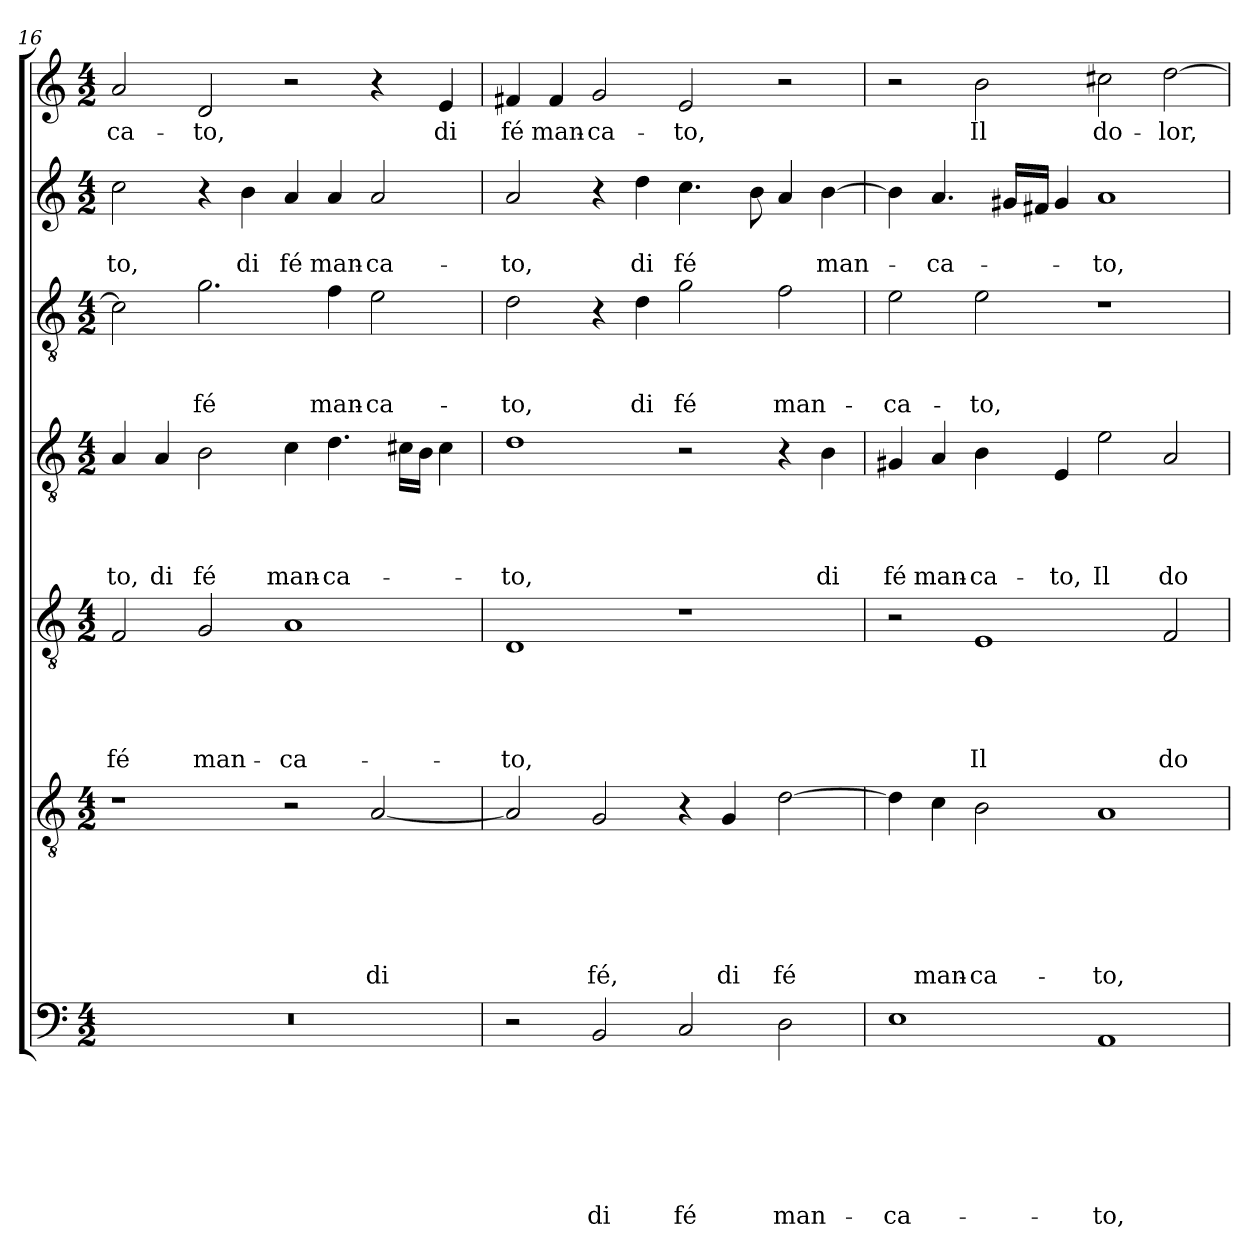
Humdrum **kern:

**kern	**text	**text	**text	**text	**text	**text	**text	**kern	**text	**text	**text	**text	**text	**text	**kern	**text	**text	**text	**text	**text	**kern	**text	**text	**text	**text	**kern	**text	**text	**text	**kern	**text	**text	**kern	**text
*part7	*part7	*part7	*part7	*part7	*part7	*part7	*part7	*part6	*part6	*part6	*part6	*part6	*part6	*part6	*part5	*part5	*part5	*part5	*part5	*part5	*part4	*part4	*part4	*part4	*part4	*part3	*part3	*part3	*part3	*part2	*part2	*part2	*part1	*part1
*staff7	*staff7	*staff7	*staff7	*staff7	*staff7	*staff7	*staff7	*staff6	*staff6	*staff6	*staff6	*staff6	*staff6	*staff6	*staff5	*staff5	*staff5	*staff5	*staff5	*staff5	*staff4	*staff4	*staff4	*staff4	*staff4	*staff3	*staff3	*staff3	*staff3	*staff2	*staff2	*staff2	*staff1	*staff1
*clefF4	*	*	*	*	*	*	*	*clefGv2	*	*	*	*	*	*	*clefGv2	*	*	*	*	*	*clefGv2	*	*	*	*	*clefGv2	*	*	*	*clefG2	*	*	*clefG2	*
*k[]	*	*	*	*	*	*	*	*k[]	*	*	*	*	*	*	*k[]	*	*	*	*	*	*k[]	*	*	*	*	*k[]	*	*	*	*k[]	*	*	*k[]	*
*a:	*	*	*	*	*	*	*	*a:	*	*	*	*	*	*	*a:	*	*	*	*	*	*a:	*	*	*	*	*a:	*	*	*	*a:	*	*	*a:	*
*M4/2	*	*	*	*	*	*	*	*M4/2	*	*	*	*	*	*	*M4/2	*	*	*	*	*	*M4/2	*	*	*	*	*M4/2	*	*	*	*M4/2	*	*	*M4/2	*
=16	=16	=16	=16	=16	=16	=16	=16	=16	=16	=16	=16	=16	=16	=16	=16	=16	=16	=16	=16	=16	=16	=16	=16	=16	=16	=16	=16	=16	=16	=16	=16	=16	=16	=16
!	!	!	!	!	!	!	!	!	!	!	!	!	!	!	!	!	!	!	!	!LO:LY:b	!	!	!	!	!LO:LY:b	!	!	!	!	!	!	!LO:LY:b	!	!LO:LY:b
0r	.	.	.	.	.	.	.	1r	.	.	.	.	.	.	2F/	.	.	.	.	fé	4A/	.	.	.	-to,	2c\]	.	.	.	2cc\	.	-to,	2a/	-ca-
!	!	!	!	!	!	!	!	!	!	!	!	!	!	!	!	!	!	!	!	!	!	!	!	!	!LO:LY:b	!	!	!	!	!	!	!	!	!
.	.	.	.	.	.	.	.	.	.	.	.	.	.	.	.	.	.	.	.	.	4A/	.	.	.	di	.	.	.	.	.	.	.	.	.
!	!	!	!	!	!	!	!	!	!	!	!	!	!	!	!	!	!	!	!	!LO:LY:b	!	!	!	!	!LO:LY:b	!	!	!	!LO:LY:b	!	!	!	!	!LO:LY:b
.	.	.	.	.	.	.	.	.	.	.	.	.	.	.	2G/	.	.	.	.	man-	2B\	.	.	.	fé	2.g\	.	.	fé	4r	.	.	2d/	-to,
!	!	!	!	!	!	!	!	!	!	!	!	!	!	!	!	!	!	!	!	!	!	!	!	!	!	!	!	!	!	!	!	!LO:LY:b	!	!
.	.	.	.	.	.	.	.	.	.	.	.	.	.	.	.	.	.	.	.	.	.	.	.	.	.	.	.	.	.	4b\	.	di	.	.
!	!	!	!	!	!	!	!	!	!	!	!	!	!	!	!	!	!	!	!	!LO:LY:b	!	!	!	!	!LO:LY:b	!	!	!	!	!	!	!LO:LY:b	!	!
.	.	.	.	.	.	.	.	2r	.	.	.	.	.	.	1A	.	.	.	.	-ca-	4c\	.	.	.	man-	.	.	.	.	4a/	.	fé	2r	.
!	!	!	!	!	!	!	!	!	!	!	!	!	!	!	!	!	!	!	!	!	!	!	!	!	!LO:LY:b	!	!	!	!LO:LY:b	!	!	!LO:LY:b	!	!
.	.	.	.	.	.	.	.	.	.	.	.	.	.	.	.	.	.	.	.	.	4.d\	.	.	.	-ca-	4f\	.	.	man-	4a/	.	man-	.	.
!	!	!	!	!	!	!	!	!	!	!	!	!	!	!LO:LY:b	!	!	!	!	!	!	!	!	!	!	!	!	!	!	!LO:LY:b	!	!	!LO:LY:b	!	!
.	.	.	.	.	.	.	.	[2A/	.	.	.	.	.	di	.	.	.	.	.	.	.	.	.	.	.	2e\	.	.	-ca-	2a/	.	-ca-	4r	.
.	.	.	.	.	.	.	.	.	.	.	.	.	.	.	.	.	.	.	.	.	16c#X\LL	.	.	.	.	.	.	.	.	.	.	.	.	.
.	.	.	.	.	.	.	.	.	.	.	.	.	.	.	.	.	.	.	.	.	16B\JJ	.	.	.	.	.	.	.	.	.	.	.	.	.
!	!	!	!	!	!	!	!	!	!	!	!	!	!	!	!	!	!	!	!	!	!	!	!	!	!	!	!	!	!	!	!	!	!	!LO:LY:b
.	.	.	.	.	.	.	.	.	.	.	.	.	.	.	.	.	.	.	.	.	4c#\	.	.	.	.	.	.	.	.	.	.	.	4e/	di
=17	=17	=17	=17	=17	=17	=17	=17	=17	=17	=17	=17	=17	=17	=17	=17	=17	=17	=17	=17	=17	=17	=17	=17	=17	=17	=17	=17	=17	=17	=17	=17	=17	=17	=17
!	!	!	!	!	!	!	!	!	!	!	!	!	!	!	!	!	!	!	!	!LO:LY:b	!	!	!	!	!LO:LY:b	!	!	!	!LO:LY:b	!	!	!LO:LY:b	!	!LO:LY:b
2r	.	.	.	.	.	.	.	2A/]	.	.	.	.	.	.	1D	.	.	.	.	-to,	1d	.	.	.	-to,	2d\	.	.	-to,	2a/	.	-to,	4f#X/	fé
!	!	!	!	!	!	!	!	!	!	!	!	!	!	!	!	!	!	!	!	!	!	!	!	!	!	!	!	!	!	!	!	!	!	!LO:LY:b
.	.	.	.	.	.	.	.	.	.	.	.	.	.	.	.	.	.	.	.	.	.	.	.	.	.	.	.	.	.	.	.	.	4f#/	man-
!	!	!	!	!	!	!	!LO:LY:b	!	!	!	!	!	!	!LO:LY:b	!	!	!	!	!	!	!	!	!	!	!	!	!	!	!	!	!	!	!	!LO:LY:b
2BB/	.	.	.	.	.	.	di	2G/	.	.	.	.	.	fé,	.	.	.	.	.	.	.	.	.	.	.	4r	.	.	.	4r	.	.	2g/	-ca-
!	!	!	!	!	!	!	!	!	!	!	!	!	!	!	!	!	!	!	!	!	!	!	!	!	!	!	!	!	!LO:LY:b	!	!	!LO:LY:b	!	!
.	.	.	.	.	.	.	.	.	.	.	.	.	.	.	.	.	.	.	.	.	.	.	.	.	.	4d\	.	.	di	4dd\	.	di	.	.
!	!	!	!	!	!	!	!LO:LY:b	!	!	!	!	!	!	!	!	!	!	!	!	!	!	!	!	!	!	!	!	!	!LO:LY:b	!	!	!LO:LY:b	!	!LO:LY:b
2C/	.	.	.	.	.	.	fé	4r	.	.	.	.	.	.	1r	.	.	.	.	.	2r	.	.	.	.	2g\	.	.	fé	4.cc\	.	fé	2e/	-to,
!	!	!	!	!	!	!	!	!	!	!	!	!	!	!LO:LY:b	!	!	!	!	!	!	!	!	!	!	!	!	!	!	!	!	!	!	!	!
.	.	.	.	.	.	.	.	4G/	.	.	.	.	.	di	.	.	.	.	.	.	.	.	.	.	.	.	.	.	.	.	.	.	.	.
.	.	.	.	.	.	.	.	.	.	.	.	.	.	.	.	.	.	.	.	.	.	.	.	.	.	.	.	.	.	8b\	.	.	.	.
!	!	!	!	!	!	!	!LO:LY:b	!	!	!	!	!	!	!LO:LY:b	!	!	!	!	!	!	!	!	!	!	!	!	!	!	!LO:LY:b	!	!	!	!	!
2D\	.	.	.	.	.	.	man-	[2d\	.	.	.	.	.	fé	.	.	.	.	.	.	4r	.	.	.	.	2f\	.	.	man-	4a/	.	.	2r	.
!	!	!	!	!	!	!	!	!	!	!	!	!	!	!	!	!	!	!	!	!	!	!	!	!	!LO:LY:b	!	!	!	!	!	!	!LO:LY:b	!	!
.	.	.	.	.	.	.	.	.	.	.	.	.	.	.	.	.	.	.	.	.	4B\	.	.	.	di	.	.	.	.	[4b\	.	man-	.	.
!!LO:PB:g=z
=18	=18	=18	=18	=18	=18	=18	=18	=18	=18	=18	=18	=18	=18	=18	=18	=18	=18	=18	=18	=18	=18	=18	=18	=18	=18	=18	=18	=18	=18	=18	=18	=18	=18	=18
!	!	!	!	!	!	!	!LO:LY:b	!	!	!	!	!	!	!	!	!	!	!	!	!	!	!	!	!	!LO:LY:b	!	!	!	!LO:LY:b	!	!	!	!	!
1E	.	.	.	.	.	.	-ca-	4d\]	.	.	.	.	.	.	2r	.	.	.	.	.	4G#X/	.	.	.	fé	2e\	.	.	-ca-	4b\]	.	.	2r	.
!	!	!	!	!	!	!	!	!	!	!	!	!	!	!LO:LY:b	!	!	!	!	!	!	!	!	!	!	!LO:LY:b	!	!	!	!	!	!	!LO:LY:b	!	!
.	.	.	.	.	.	.	.	4c\	.	.	.	.	.	man-	.	.	.	.	.	.	4A/	.	.	.	man-	.	.	.	.	4.a/	.	-ca-	.	.
!	!	!	!	!	!	!	!	!	!	!	!	!	!	!LO:LY:b	!	!	!	!	!	!LO:LY:b	!	!	!	!	!LO:LY:b	!	!	!	!LO:LY:b	!	!	!	!	!LO:LY:b
.	.	.	.	.	.	.	.	2B\	.	.	.	.	.	-ca-	1E	.	.	.	.	Il	4B\	.	.	.	-ca-	2e\	.	.	-to,	.	.	.	2b\	Il
.	.	.	.	.	.	.	.	.	.	.	.	.	.	.	.	.	.	.	.	.	.	.	.	.	.	.	.	.	.	16g#X/LL	.	.	.	.
.	.	.	.	.	.	.	.	.	.	.	.	.	.	.	.	.	.	.	.	.	.	.	.	.	.	.	.	.	.	16f#X/JJ	.	.	.	.
!	!	!	!	!	!	!	!	!	!	!	!	!	!	!	!	!	!	!	!	!	!	!	!	!	!LO:LY:b	!	!	!	!	!	!	!	!	!
.	.	.	.	.	.	.	.	.	.	.	.	.	.	.	.	.	.	.	.	.	4E/	.	.	.	-to,	.	.	.	.	4g#/	.	.	.	.
!	!	!	!	!	!	!	!LO:LY:b	!	!	!	!	!	!	!LO:LY:b	!	!	!	!	!	!	!	!	!	!	!LO:LY:b	!	!	!	!	!	!	!LO:LY:b	!	!LO:LY:b
1AA	.	.	.	.	.	.	-to,	1A	.	.	.	.	.	-to,	.	.	.	.	.	.	2e\	.	.	.	Il	1r	.	.	.	1a	.	-to,	2cc#X\	do-
!	!	!	!	!	!	!	!	!	!	!	!	!	!	!	!	!	!	!	!	!LO:LY:b	!	!	!	!	!LO:LY:b	!	!	!	!	!	!	!	!	!LO:LY:b
.	.	.	.	.	.	.	.	.	.	.	.	.	.	.	2F/	.	.	.	.	do-	2A/	.	.	.	do-	.	.	.	.	.	.	.	[2dd\	-lor,
=	=	=	=	=	=	=	=	=	=	=	=	=	=	=	=	=	=	=	=	=	=	=	=	=	=	=	=	=	=	=	=	=	=	=
*-	*-	*-	*-	*-	*-	*-	*-	*-	*-	*-	*-	*-	*-	*-	*-	*-	*-	*-	*-	*-	*-	*-	*-	*-	*-	*-	*-	*-	*-	*-	*-	*-	*-	*-
